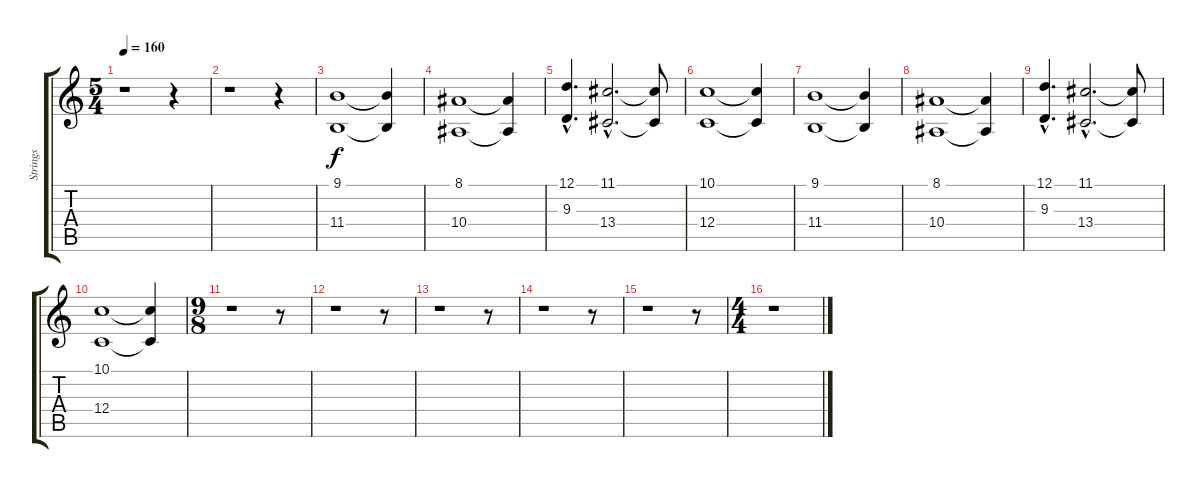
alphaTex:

\track ("Strings" "Strings") {instrument stringensemble1}
\staff {score tabs}
\tuning (D4 A3 F3 C3 G2 D2) {hide}
\ts (5 4)
\tempo 160
\clef g2
\ks c
r.1{dy f} r.4 |
r.1 r.4 |
(9.1 11.4).1 (9.1{t} 11.4{t}).4 |
(8.1 10.4).1 (8.1{t} 10.4{t}).4 |
(12.1{hac} 9.3{hac}).4{d} (11.1{hac} 13.4{hac}).2{d} (11.1{t} 13.4{t}).8 |
(10.1 12.4).1 (10.1{t} 12.4{t}).4 |
(9.1 11.4).1 (9.1{t} 11.4{t}).4 |
(8.1 10.4).1 (8.1{t} 10.4{t}).4 |
(12.1{hac} 9.3{hac}).4{d} (11.1{hac} 13.4{hac}).2{d} (11.1{t} 13.4{t}).8 |
(10.1 12.4).1 (10.1{t} 12.4{t}).4 |
\ts (9 8)
r.1 r.8 |
r.1 r.8 |
r.1 r.8 |
r.1 r.8 |
r.1 r.8 |
\ts (4 4)
r.1
